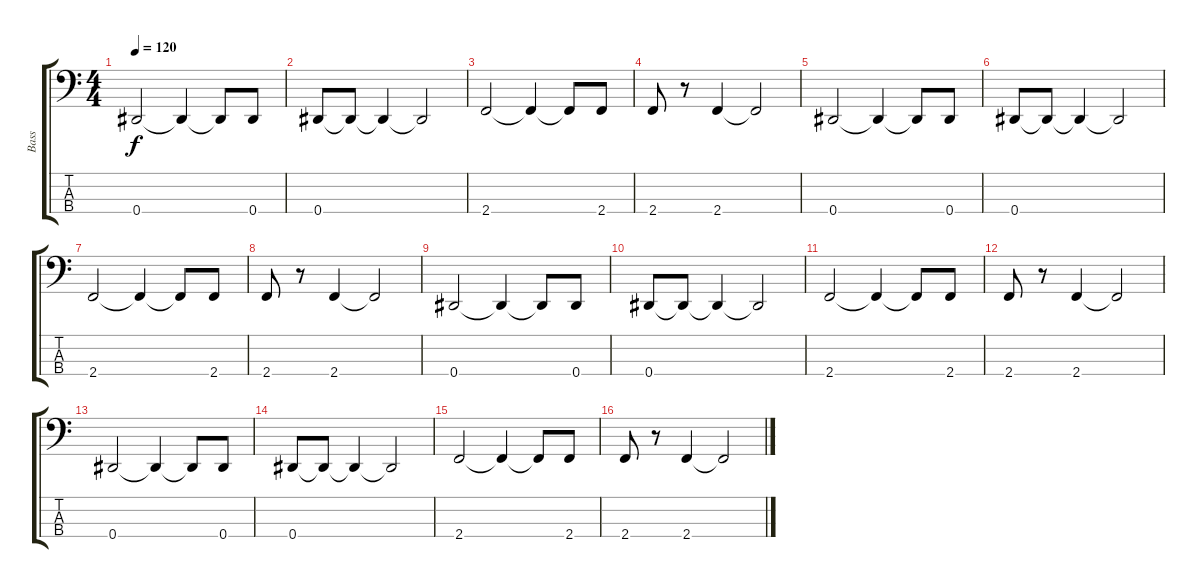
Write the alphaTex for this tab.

\track ("Bass" "Bass") {instrument acousticguitarnylon}
\staff {score tabs}
\tuning (Gb2 Db2 Ab1 Eb1) {hide}
\ts (4 4)
\tempo 120
\clef f4
\ks c
0.4.2{dy f instrument acousticguitarnylon} 0.4{t}.4 0.4{t}.8 0.4.8 |
0.4.8 0.4{t}.8 0.4{t}.4 0.4{t}.2 |
2.4.2 2.4{t}.4 2.4{t}.8 2.4.8 |
2.4.8 r.8 2.4.4 2.4{t}.2 |
0.4.2 0.4{t}.4 0.4{t}.8 0.4.8 |
0.4.8 0.4{t}.8 0.4{t}.4 0.4{t}.2 |
2.4.2 2.4{t}.4 2.4{t}.8 2.4.8 |
2.4.8 r.8 2.4.4 2.4{t}.2 |
0.4.2 0.4{t}.4 0.4{t}.8 0.4.8 |
0.4.8 0.4{t}.8 0.4{t}.4 0.4{t}.2 |
2.4.2 2.4{t}.4 2.4{t}.8 2.4.8 |
2.4.8 r.8 2.4.4 2.4{t}.2 |
0.4.2 0.4{t}.4 0.4{t}.8 0.4.8 |
0.4.8 0.4{t}.8 0.4{t}.4 0.4{t}.2 |
2.4.2 2.4{t}.4 2.4{t}.8 2.4.8 |
2.4.8 r.8 2.4.4 2.4{t}.2
